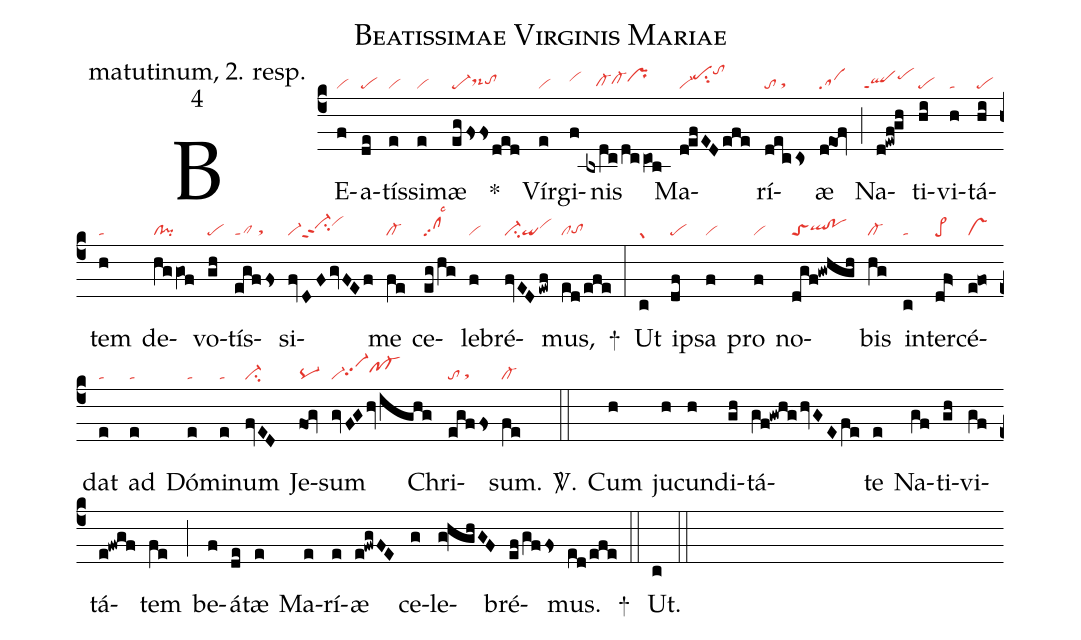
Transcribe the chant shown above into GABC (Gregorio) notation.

name: Beatissimae Virginis Mariae;
office-part: matutinum, 2. resp.;
mode: 4;
nabc-lines: 1;
%%
(c4)
BE(f|vi)a(de|pe)tís(e|vi)si(e|vi)mæ(egfss/ded|pe-ds-hhtohh) *()
Vír(e|vi)gi(f|vihi)nis(bxdc/dccOb|///cl-hgcl-hhprhi) Ma(d!efEDefe|vi-pehjsu2tohl)rí(deccs|to/sthg)æ(deOf|sa) (;)
Na(d!ewf!gh|````qlppt1pehj)ti(hi|pe)vi(h|ta)tá(hi|pe)tem(h|ta) de(hggOf|cl!pi)vo(gh|pe)tís(egffs|clppt1/sthg)si(fvDFgvFEf|vi-vi-hippt2su2vihj)me(fe|cl-) ce(eg/hg|sflsc3)le(f|vi)bré(fvEDewf|ci-qivihi)mus,(ed/efe|cltohg) +(:)
Ut(c|gr) ip(df|pe)sa(f|vi) pro(f|vi) no(dgf!gwhgh|toSqlhh!pohh)bis(hg|cl-) in(c|ta)ter(df>|pe>)cé(e!fo|vs)dat(e|ta) ad(e|ta) Dó(e|ta)mi(e|ta)num(fvED|ci-) Je(fo<!gv|pq-)sum(gvFGhvighg|vi-vi-hhpp2pf-hi) Chri(egffs|to/sthg)sum.(fe|cl-) <sp>V/</sp>.(::)
Cum(h) ju(h)cun(h)di(gh)tá(gf!gwhghvGEfe)te(e) Na(gf)ti(gh)vi(gf)tá(e!fwgf)tem(fe) (;)
be(f)á(de)tæ(e) Ma(e)rí(e)æ(e!fwgFE) ce(g)le(g!hghGF)bré(ef/gffs)mus.(ed/efe) +(::)
Ut.(c) (::)
